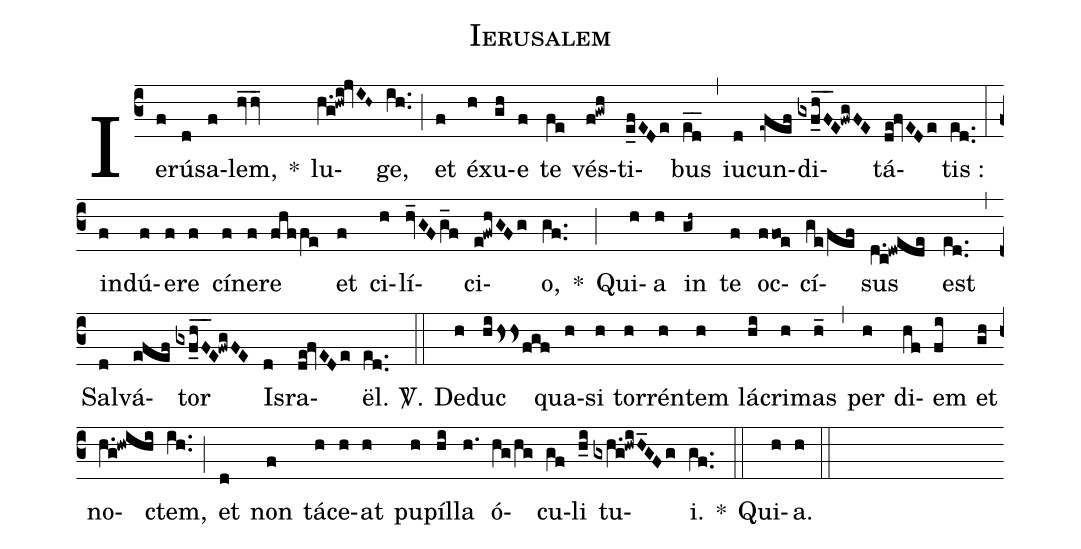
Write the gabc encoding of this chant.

name: Ierusalem;
%%
(c3)

Ie(f)rú(d)sa(f)lem,(hv_/hv_) *() lu(h.g!hwi!jvIH~)ge,(ih..) (;)
et(f) éx(h)u(gh)e(f) te(fe) vés(f!gwh)ti(e_0fEDe)bus(e_d_) (,)
iu(d)cun(e~!fef)di(gxf_0h_F_E!fwgFE)tá(de!fvEDe)tis :(ed..) (:)
in(f)dú(f)e(f)re(f) cí(f)ne(f)re(fhf/fe) et(f) ci(h)lí(hv_GFg_f)ci(e!fwhGFg)o,(gf..) *(;)
Qui(h)a(h) in(gh~) te(f) oc(ffoe)cí(ge/fef)sus(d.c!dwede) est(ed..) (,)
Sal(d)vá(efef)tor(gxf_0h_F_E!fwgFE) Is(d)ra(de!fvEDe)ël.(ed..) <sp>V/</sp>.(::)

De(h)duc(hi/hs<hs</fgf) qua(h)si(h) tor(h)rén(h)tem(h) lá(hi)cri(h)mas(h_) (,)
per(h) di(hf)em(fi) et(gh) no(h.g!hwihi)ctem,(ih..) (;)
et(d) non(f) tá(h)ce(h)at(h) pu(h)píl(hi)la(h.) ó(hg/hg)cu(gf)li(h_0i) tu(gxh.g!hwiH_GFg)i.(gf..) *(::)

Qui(h)a.(h) (::)
